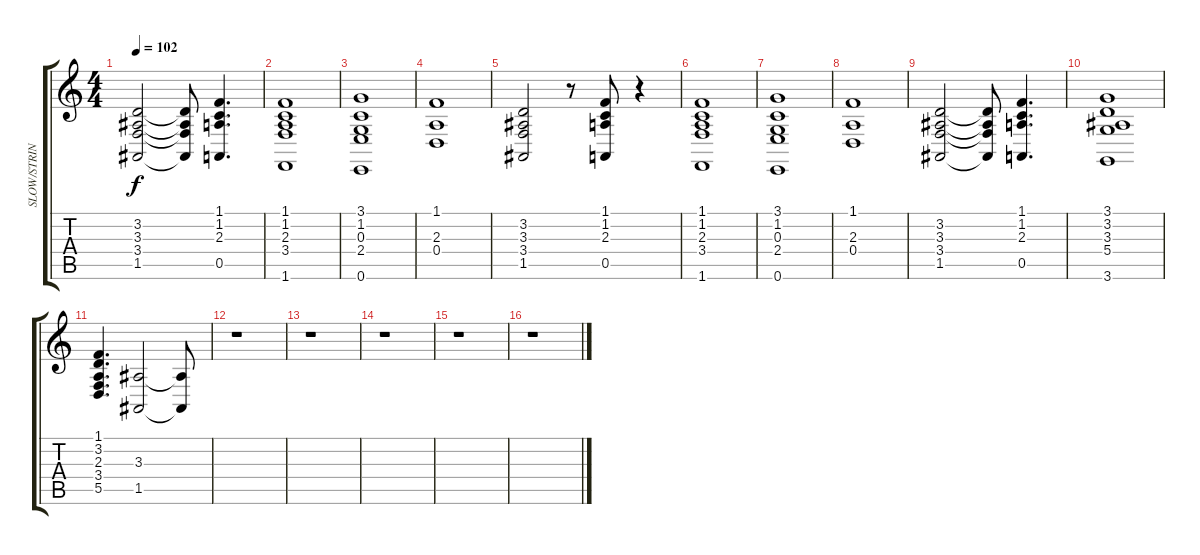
\track ("SLOW/STRINGS" "SLOW/STRIN") {instrument stringensemble2}
\staff {score tabs}
\tuning (E4 B3 G3 D3 A2 E2) {hide}
\ts (4 4)
\tempo 102
\clef g2
\ks c
(3.2 3.3 3.4 1.5).2{dy f} (3.2{t} 3.3{t} 3.4{t} 1.5{t}).8 (1.1 1.2 2.3 0.5).4{d} |
(1.1 1.2 2.3 3.4 1.6).1 |
(3.1 1.2 0.3 2.4 0.6).1 |
(1.1 2.3 0.4).1 |
(3.2 3.3 3.4 1.5).2 r.8 (1.1 1.2 2.3 0.5).8 r.4 |
(1.1 1.2 2.3 3.4 1.6).1 |
(3.1 1.2 0.3 2.4 0.6).1 |
(1.1 2.3 0.4).1 |
(3.2 3.3 3.4 1.5).2 (3.2{t} 3.3{t} 3.4{t} 1.5{t}).8 (1.1 1.2 2.3 0.5).4{d} |
(3.1 3.2 3.3 5.4 3.6).1 |
(1.1 3.2 2.3 3.4 5.5).4{d} (3.3 1.5).2 (3.3{t} 1.5{t}).8 |
r.1 |
r.1 |
r.1 |
r.1 |
r.1
